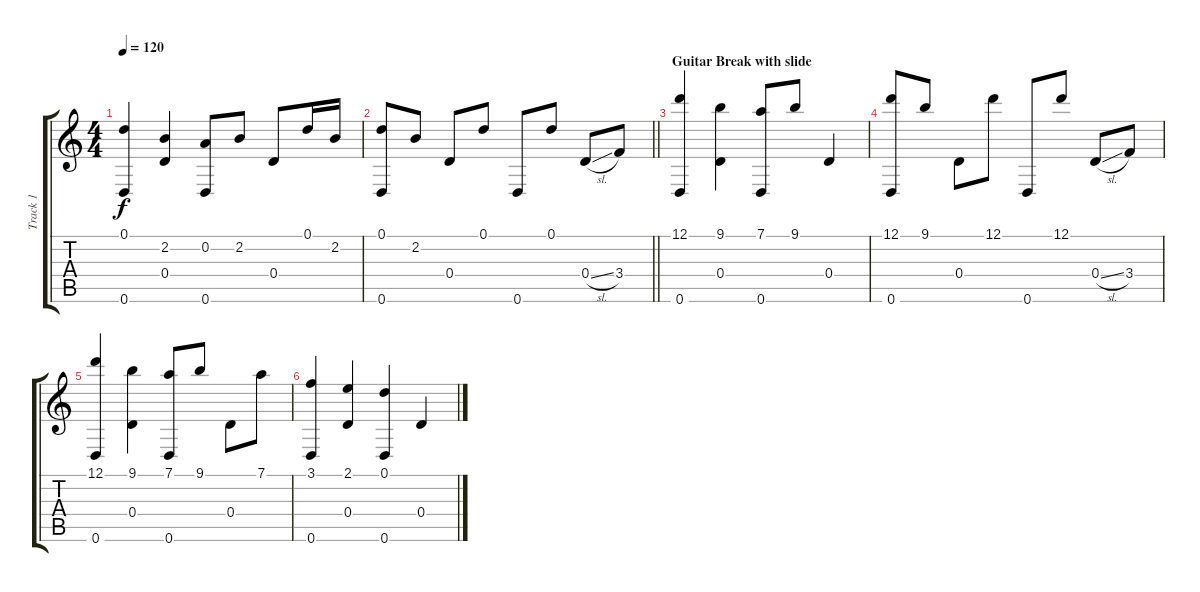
\track ("Track 1" "Track 1") {instrument acousticguitarsteel}
\staff {score tabs}
\tuning (D4 A3 Gb3 D3 A2 D2) {hide}
\ts (4 4)
\tempo 120
\clef g2
\ks c
(0.1 0.6).4{dy f} (2.2 0.4).4 (0.2 0.6).8 2.2.8 0.4.8 0.1.16 2.2.16 |
\barLineRight lightlight
(0.1 0.6).8 2.2.8 0.4.8 0.1.8 0.6.8 0.1.8 0.4{sl}.8 3.4.8 |
\section ("" "Guitar Break with slide")
(12.1 0.6).4 (9.1 0.4).4 (7.1 0.6).8 9.1.8 0.4.4 |
(12.1 0.6).8 9.1.8 0.4.8 12.1.8 0.6.8 12.1.8 0.4{sl}.8 3.4.8 |
(12.1 0.6).4 (9.1 0.4).4 (7.1 0.6).8 9.1.8 0.4.8 7.1.8 |
(3.1 0.6).4 (2.1 0.4).4 (0.1 0.6).4 0.4.4
